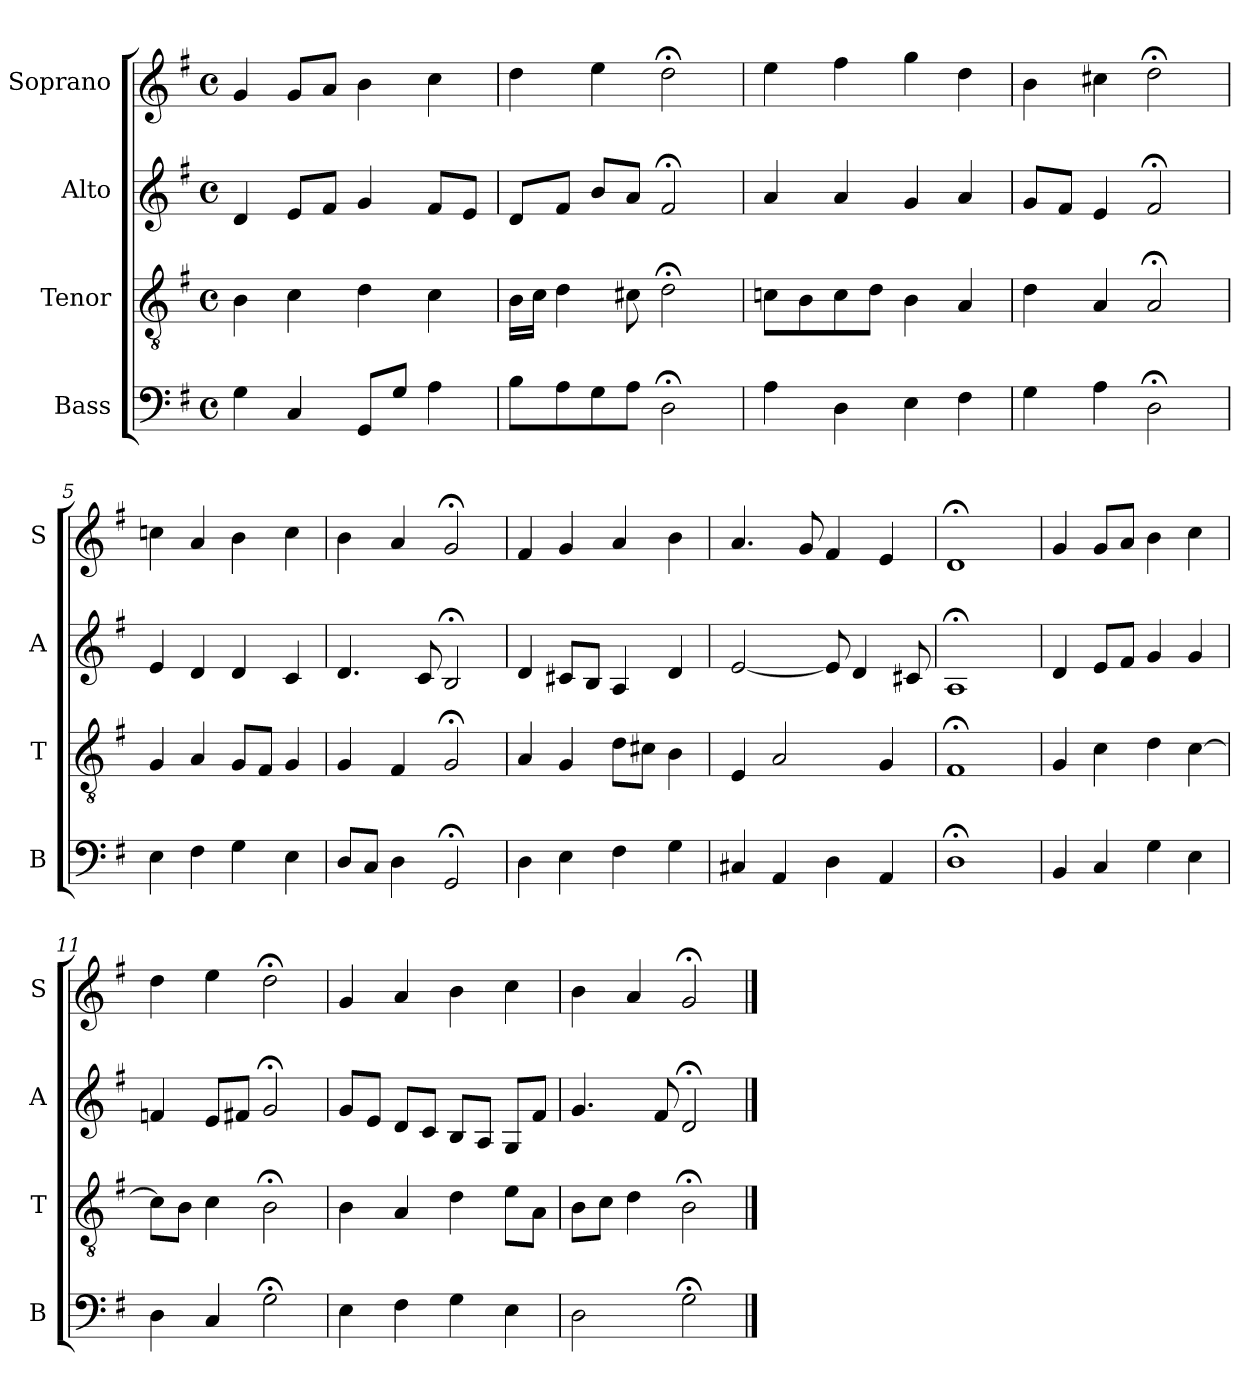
**kern	**kern	**kern	**kern
*part4	*part3	*part2	*part1
*staff4	*staff3	*staff2	*staff1
*I"Bass	*I"Tenor	*I"Alto	*I"Soprano
*I'B	*I'T	*I'A	*I'S
*clefF4	*clefGv2	*clefG2	*clefG2
*k[f#]	*k[f#]	*k[f#]	*k[f#]
*G:	*G:	*G:	*G:
*M4/4	*M4/4	*M4/4	*M4/4
*met(c)	*met(c)	*met(c)	*met(c)
*MM100	*MM100	*MM100	*MM100
=1	=1	=1	=1
4G	4B	4d	4g
4C	4c	8eL	8gL
.	.	8f#J	8aJ
8GGL	4d	4g	4b
8GJ	.	.	.
4A	4c	8f#L	4cc
.	.	8eJ	.
=2	=2	=2	=2
8BL	16BLL	8dL	4dd
.	16cJJ	.	.
8A	4d	8f#J	.
8G	.	8bL	4ee
8AJ	8c#X	8aJ	.
2D;<	2d;<	2f#;<	2dd;<
=3	=3	=3	=3
4A	8cnL	4a	4ee
.	8B	.	.
4D	8c	4a	4ff#
.	8dJ	.	.
4E	4B	4g	4gg
4F#	4A	4a	4dd
=4	=4	=4	=4
4G	4d	8gL	4b
.	.	8f#J	.
4A	4A	4e	4cc#X
2D;<	2A;<	2f#;<	2dd;<
=5	=5	=5	=5
4E	4G	4e	4ccn
4F#	4A	4d	4a
4G	8GL	4d	4b
.	8F#J	.	.
4E	4G	4c	4cc
=6	=6	=6	=6
8DL	4G	4.d	4b
8CJ	.	.	.
4D	4F#	.	4a
.	.	8c	.
2GG;<	2G;<	2B;<	2g;<
=7	=7	=7	=7
4D	4A	4d	4f#
4E	4G	8c#XL	4g
.	.	8BJ	.
4F#	8dL	4A	4a
.	8c#XJ	.	.
4G	4B	4d	4b
=8	=8	=8	=8
4C#X	4E	[2e	4.a
4AA	2A	.	.
.	.	.	8g
4D	.	8e]	4f#
.	.	4d	.
4AA	4G	.	4e
.	.	8c#X	.
=9	=9	=9	=9
1D;<	1F#;<	1A;<	1d;<
=10	=10	=10	=10
4BB	4G	4d	4g
4C	4c	8eL	8gL
.	.	8f#J	8aJ
4G	4d	4g	4b
4E	[4c	4g	4cc
=11	=11	=11	=11
4D	8cL]	4fn	4dd
.	8BJ	.	.
4C	4c	8eL	4ee
.	.	8f#XJ	.
2G;<	2B;<	2g;<	2dd;<
=12	=12	=12	=12
4E	4B	8gL	4g
.	.	8eJ	.
4F#	4A	8dL	4a
.	.	8cJ	.
4G	4d	8BL	4b
.	.	8AJ	.
4E	8eL	8GL	4cc
.	8AJ	8f#J	.
=13	=13	=13	=13
2D	8BL	4.g	4b
.	8cJ	.	.
.	4d	.	4a
.	.	8f#	.
2G;<	2B;<	2d;<	2g;<
==	==	==	==
*-	*-	*-	*-
